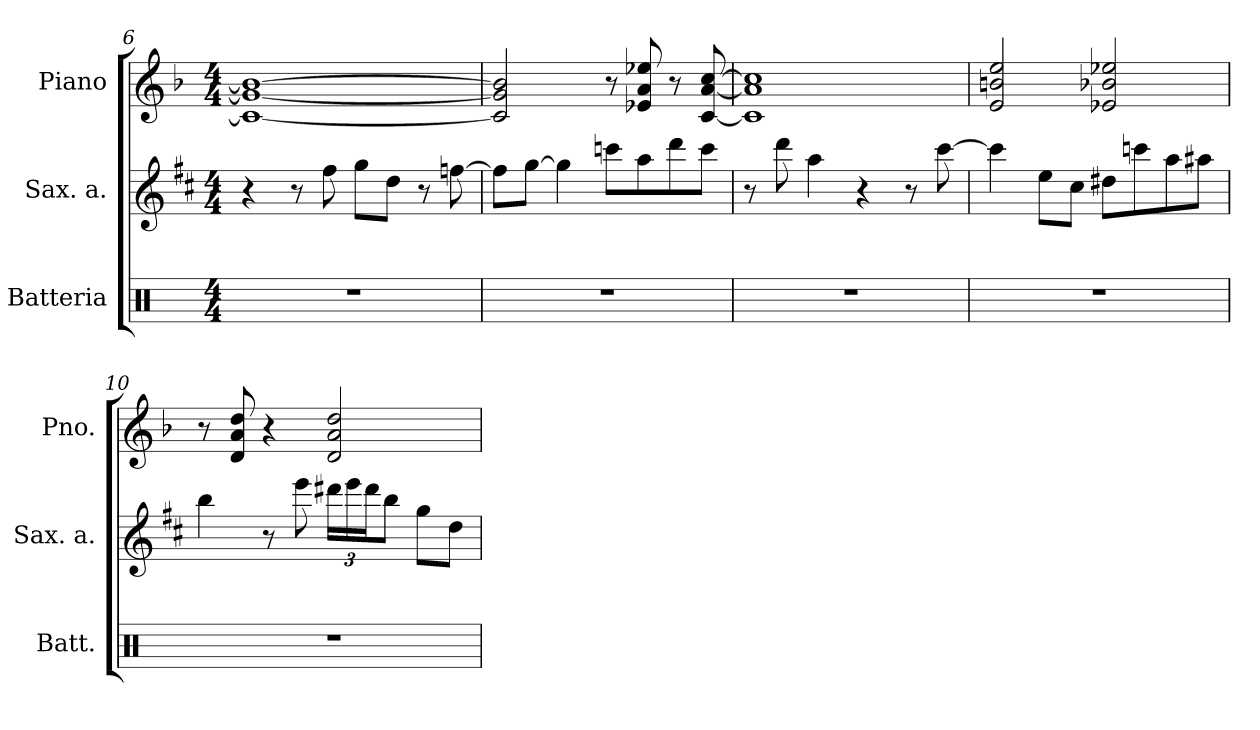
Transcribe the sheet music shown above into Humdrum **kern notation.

**kern	**kern	**kern
*part3	*part2	*part1
*staff3	*staff2	*staff1
*I"Batteria	*I"Sax. a.	*I"Piano
*I'Batt.	*I'Sax. a.	*I'Pno.
*clefX	*clefG2	*clefG2
*	*ITrd5c9	*
*k[]	*k[b-]	*k[b-]
*M4/4	*M4/4	*M4/4
=6	=6	=6
1r	4r	1c_ 1g_ 1b-_
.	8r	.
.	8a\	.
.	8b-\L	.
.	8f\J	.
.	8r	.
.	[8a-X\	.
=7	=7	=7
1r	8a-\L]	2c/] 2g/] 2b-/]
.	[8b-\J	.
.	4b-\]	.
.	8ee-X\L	8r
.	8cc\	8e-X/ 8a/ 8ee-X/
.	8ff\	8r
.	8ee-\J	[8c/ [8a/ [8cc/
=8	=8	=8
1r	8r	1c] 1a] 1cc]
.	8ff\	.
.	4cc\	.
.	4r	.
.	8r	.
.	[8ee\	.
!!LO:LB:g=z
=9	=9	=9
1r	4ee\]	2e/ 2bn/ 2ee/
.	8g\L	.
.	8e\J	.
.	8f#X\L	2e-X/ 2b-X/ 2ee-X/
.	8ee-X\	.
.	8cc\	.
.	8cc#X\J	.
=10	=10	=10
1r	4dd\	8r
.	.	8d/ 8a/ 8dd/
.	8r	4r
.	8gg\	.
*	*Xbrackettup	*
.	24ff#X\LL	2d/ 2a/ 2dd/
.	24gg\	.
.	24ff#\J	.
.	8dd\J	.
.	8b-\L	.
.	8f\J	.
=	=	=
*-	*-	*-
